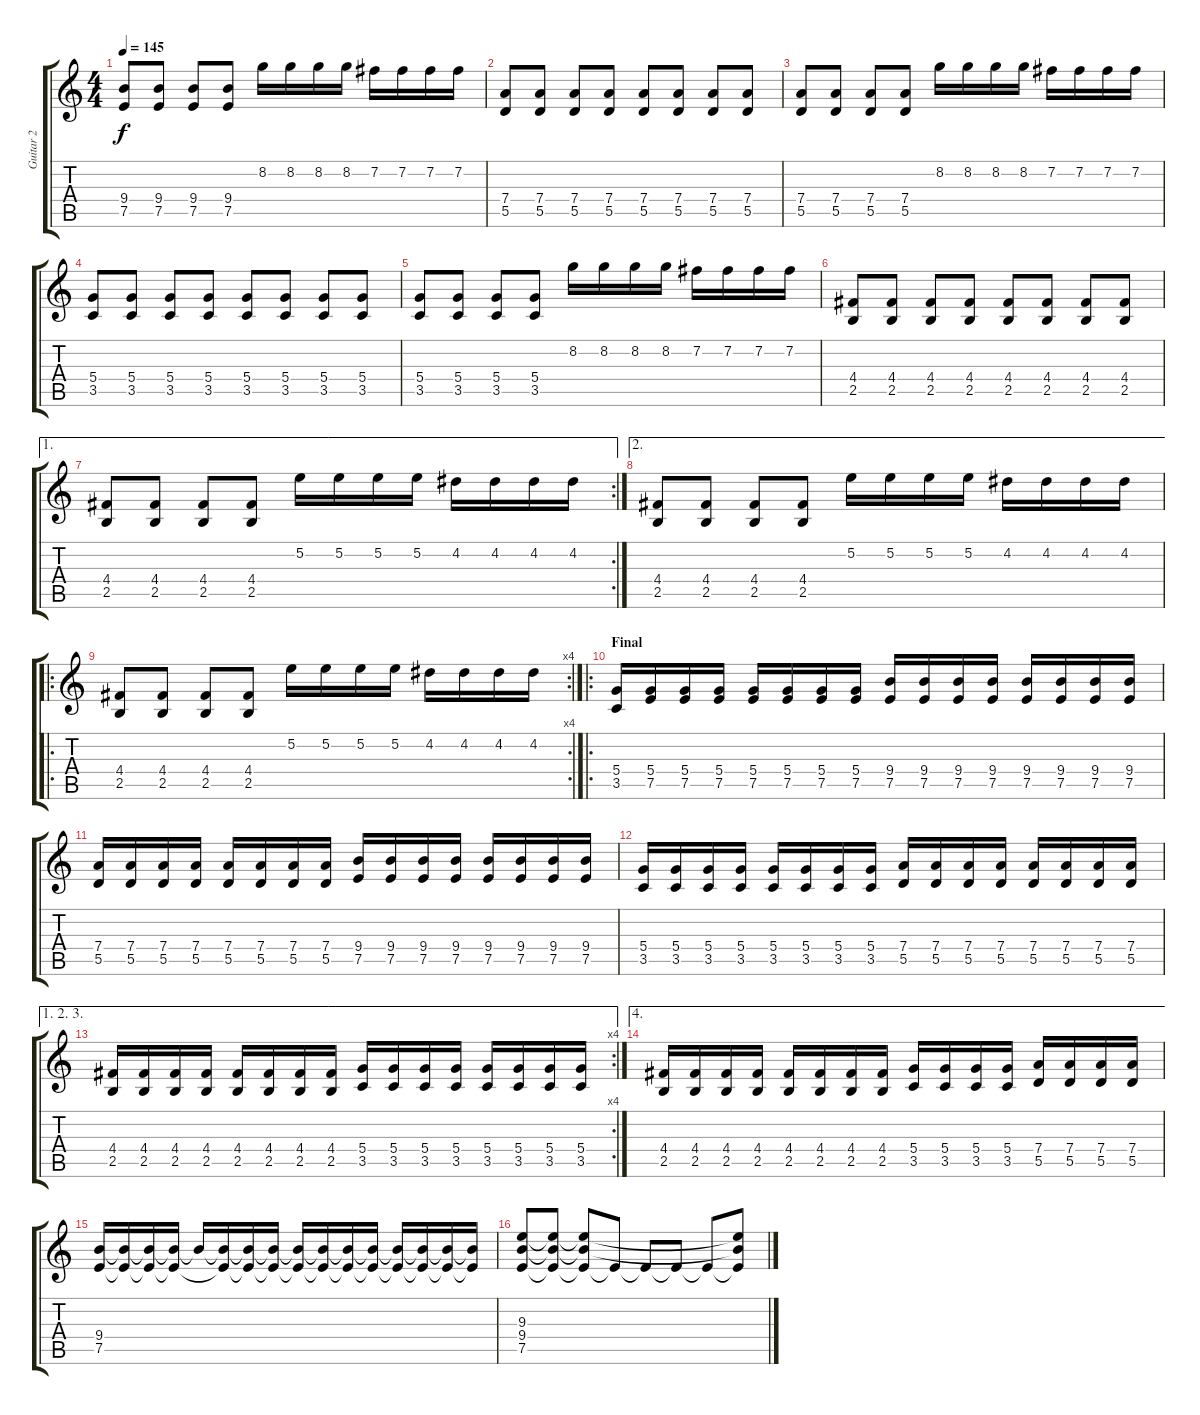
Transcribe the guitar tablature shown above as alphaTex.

\track ("Guitar 2" "Guitar 2") {instrument distortionguitar}
\staff {score tabs}
\tuning (E4 B3 G3 D3 A2 D2) {hide}
\ts (4 4)
\tempo 145
\clef g2
\ks c
(9.4 7.5).8{dy f} (9.4 7.5).8 (9.4 7.5).8 (9.4 7.5).8 8.2.16 8.2.16 8.2.16 8.2.16 7.2.16 7.2.16 7.2.16 7.2.16 |
(7.4 5.5).8 (7.4 5.5).8 (7.4 5.5).8 (7.4 5.5).8 (7.4 5.5).8 (7.4 5.5).8 (7.4 5.5).8 (7.4 5.5).8 |
(7.4 5.5).8 (7.4 5.5).8 (7.4 5.5).8 (7.4 5.5).8 8.2.16 8.2.16 8.2.16 8.2.16 7.2.16 7.2.16 7.2.16 7.2.16 |
(5.4 3.5).8 (5.4 3.5).8 (5.4 3.5).8 (5.4 3.5).8 (5.4 3.5).8 (5.4 3.5).8 (5.4 3.5).8 (5.4 3.5).8 |
(5.4 3.5).8 (5.4 3.5).8 (5.4 3.5).8 (5.4 3.5).8 8.2.16 8.2.16 8.2.16 8.2.16 7.2.16 7.2.16 7.2.16 7.2.16 |
(4.4 2.5).8 (4.4 2.5).8 (4.4 2.5).8 (4.4 2.5).8 (4.4 2.5).8 (4.4 2.5).8 (4.4 2.5).8 (4.4 2.5).8 |
\ae 1
\rc 2
(4.4 2.5).8 (4.4 2.5).8 (4.4 2.5).8 (4.4 2.5).8 5.2.16 5.2.16 5.2.16 5.2.16 4.2.16 4.2.16 4.2.16 4.2.16 |
\ae 2
(4.4 2.5).8 (4.4 2.5).8 (4.4 2.5).8 (4.4 2.5).8 5.2.16 5.2.16 5.2.16 5.2.16 4.2.16 4.2.16 4.2.16 4.2.16 |
\ro
\rc 4
(4.4 2.5).8 (4.4 2.5).8 (4.4 2.5).8 (4.4 2.5).8 5.2.16 5.2.16 5.2.16 5.2.16 4.2.16 4.2.16 4.2.16 4.2.16 |
\ro
\section ("" "Final")
(5.4 3.5).16 (5.4 7.5).16 (5.4 7.5).16 (5.4 7.5).16 (5.4 7.5).16 (5.4 7.5).16 (5.4 7.5).16 (5.4 7.5).16 (9.4 7.5).16 (9.4 7.5).16 (9.4 7.5).16 (9.4 7.5).16 (9.4 7.5).16 (9.4 7.5).16 (9.4 7.5).16 (9.4 7.5).16 |
(7.4 5.5).16 (7.4 5.5).16 (7.4 5.5).16 (7.4 5.5).16 (7.4 5.5).16 (7.4 5.5).16 (7.4 5.5).16 (7.4 5.5).16 (9.4 7.5).16 (9.4 7.5).16 (9.4 7.5).16 (9.4 7.5).16 (9.4 7.5).16 (9.4 7.5).16 (9.4 7.5).16 (9.4 7.5).16 |
(5.4 3.5).16 (5.4 3.5).16 (5.4 3.5).16 (5.4 3.5).16 (5.4 3.5).16 (5.4 3.5).16 (5.4 3.5).16 (5.4 3.5).16 (7.4 5.5).16 (7.4 5.5).16 (7.4 5.5).16 (7.4 5.5).16 (7.4 5.5).16 (7.4 5.5).16 (7.4 5.5).16 (7.4 5.5).16 |
\ae (1 2 3)
\rc 4
(4.4 2.5).16 (4.4 2.5).16 (4.4 2.5).16 (4.4 2.5).16 (4.4 2.5).16 (4.4 2.5).16 (4.4 2.5).16 (4.4 2.5).16 (5.4 3.5).16 (5.4 3.5).16 (5.4 3.5).16 (5.4 3.5).16 (5.4 3.5).16 (5.4 3.5).16 (5.4 3.5).16 (5.4 3.5).16 |
\ae 4
(4.4 2.5).16 (4.4 2.5).16 (4.4 2.5).16 (4.4 2.5).16 (4.4 2.5).16 (4.4 2.5).16 (4.4 2.5).16 (4.4 2.5).16 (5.4 3.5).16 (5.4 3.5).16 (5.4 3.5).16 (5.4 3.5).16 (7.4 5.5).16 (7.4 5.5).16 (7.4 5.5).16 (7.4 5.5).16 |
(9.4 7.5).16 (9.4{t} 7.5{t}).16 (9.4{t} 7.5{t}).16 (9.4{t} 7.5{t}).16 9.4{t}.16 (9.4{t} 7.5{t}).16 (9.4{t} 7.5{t}).16 (9.4{t} 7.5{t}).16 (9.4{t} 7.5{t}).16 (9.4{t} 7.5{t}).16 (9.4{t} 7.5{t}).16 (9.4{t} 7.5{t}).16 (9.4{t} 7.5{t}).16 (9.4{t} 7.5{t}).16 (9.4{t} 7.5{t}).16 (9.4{t} 7.5{t}).16 |
(9.3 9.4 7.5).8 (9.3{t} 9.4{t} 7.5{t}).8 (9.3{t} 9.4{t} 7.5{t}).8 7.5{t}.8 7.5{t}.8 7.5{t}.8 7.5{t}.8 (9.3{t} 9.4{t} 7.5{t}).8
